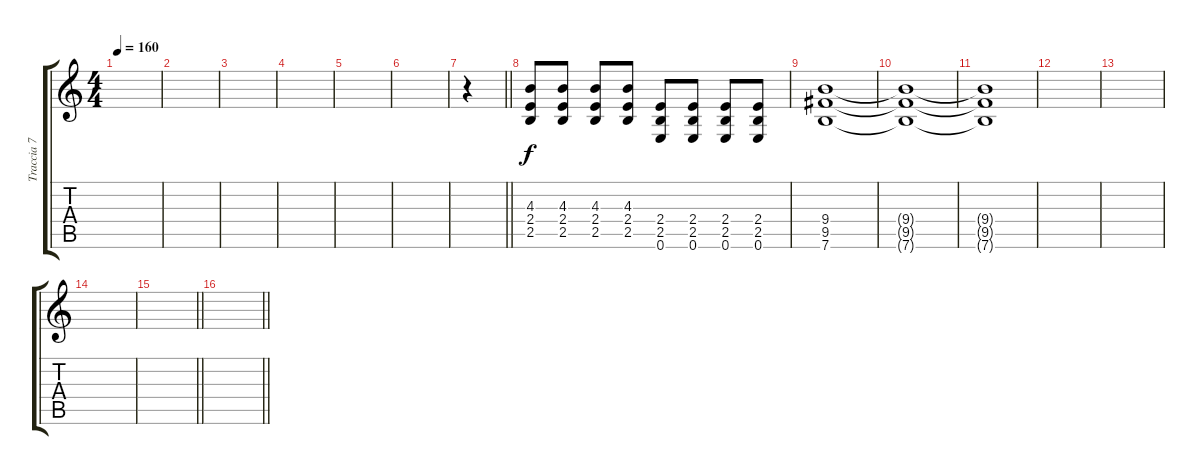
\track ("Traccia 7" "Traccia 7") {instrument overdrivenguitar}
\staff {score tabs}
\tuning (E4 B3 G3 D3 A2 E2) {hide}
\ts (4 4)
\tempo 160
\clef g2
\ks c
|
|
|
|
|
|
\barLineRight lightlight
r.4{volume 16} |
(4.3 2.4 2.5).8 (4.3 2.4 2.5).8 (4.3 2.4 2.5).8 (4.3 2.4 2.5).8 (2.4 2.5 0.6).8 (2.4 2.5 0.6).8 (2.4 2.5 0.6).8 (2.4 2.5 0.6).8 |
(9.4 9.5 7.6).1 |
(9.4{t} 9.5{t} 7.6{t}).1{volume 0} |
(9.4{t} 9.5{t} 7.6{t}).1 |
|
|
|
\barLineRight lightlight
|
\barLineRight lightlight
